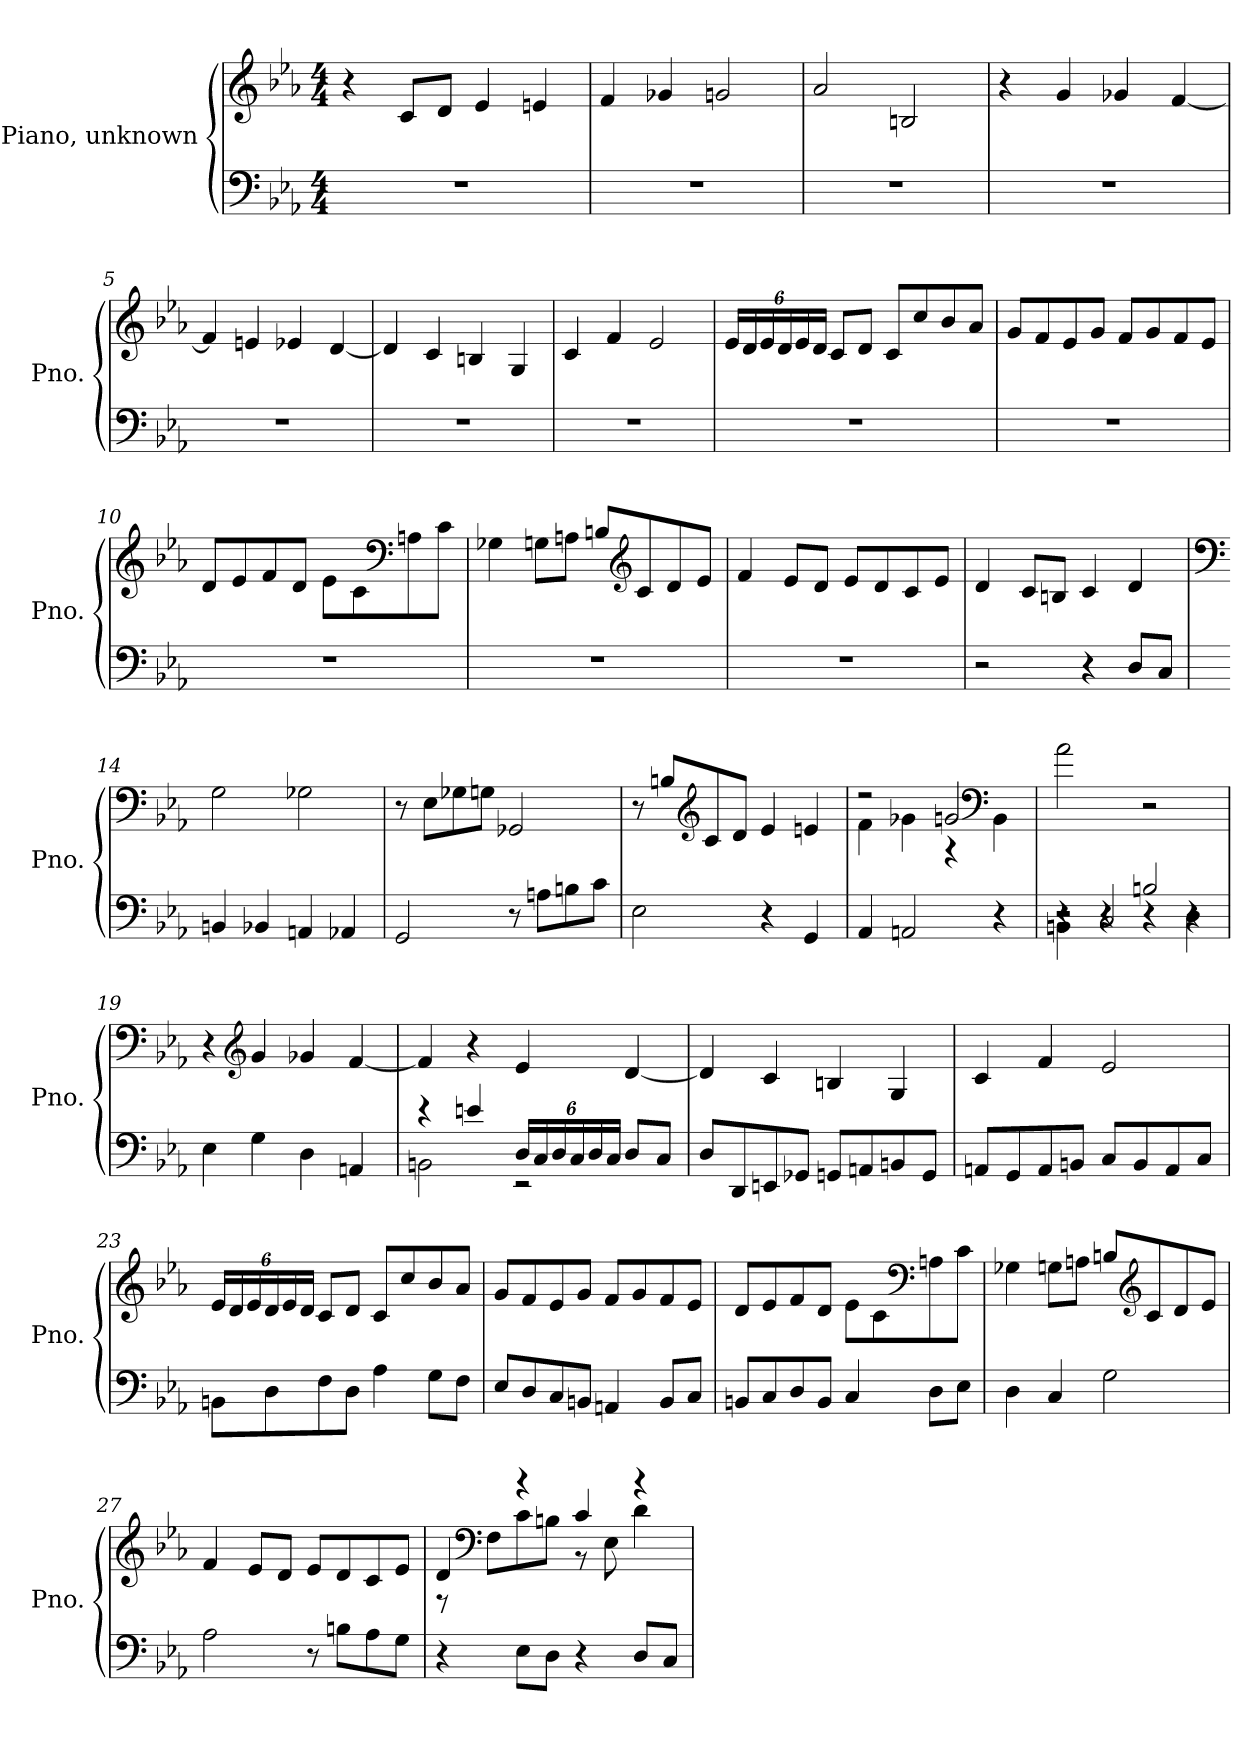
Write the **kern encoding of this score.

**kern	**kern
*part1	*part1
*staff2	*staff1
*I"Piano, unknown	*
*I'Pno.	*
*clefF4	*clefG2
*k[b-e-a-]	*k[b-e-a-]
*M4/4	*M4/4
*MM120	*MM120
=1	=1
1r	4r
.	8c/L
.	8d/J
.	4e-/
.	4en/
=2	=2
1r	4f/
.	4g-X/
.	2gn/
=3	=3
1r	2a-/
.	2Bn/
=4	=4
1r	4r
.	4g/
.	4g-X/
.	[4f/
=5	=5
1r	4f/]
.	4en/
.	4e-X/
.	[4d/
=6	=6
1r	4d/]
.	4c/
.	4Bn/
.	4G/
=7	=7
1r	4c/
.	4f/
.	2e-/
!!LO:LB:g=z
=8	=8
*	*Xbrackettup
1r	24e-/LL
.	24d/
.	24e-/
.	24d/
.	24e-/
.	24d/JJ
.	8c/L
.	8d/J
.	8c/L
.	8cc/
.	8b-/
.	8a-/J
=9	=9
1r	8g/L
.	8f/
.	8e-/
.	8g/J
.	8f/L
.	8g/
.	8f/
.	8e-/J
=10	=10
1r	8d/L
.	8e-/
.	8f/
.	8d/J
.	8e-\L
.	8c\
*	*clefF4
.	8An\
.	8c\J
=11	=11
1r	4G-X\
.	8Gn\L
.	8An\J
.	8Bn/L
*	*clefG2
.	8c/
.	8d/
.	8e-/J
!!LO:LB:g=z
=12	=12
1r	4f/
.	8e-/L
.	8d/J
.	8e-/L
.	8d/
.	8c/
.	8e-/J
=13	=13
2r	4d/
.	8c/L
.	8Bn/J
4r	4c/
8D/L	4d/
8C/J	.
=14	=14
*	*clefF4
4BBn/	2G\
4BB-X/	.
4AAn/	2G-X\
4AA-X/	.
=15	=15
2GG/	8r
.	8E-\L
.	8G-X\
.	8Gn\J
8r	2GG-X/
8An\L	.
8Bn\	.
8c\J	.
!!LO:LB:g=z
=16	=16
2E-\	8r
.	8Bn/L
*	*clefG2
.	8c/
.	8d/J
4r	4e-/
4GG/	4en/
=17	=17
*	*^
4AA-/	2r	4f\
2AAn/	.	4g-X\
.	2gn/	4r
*	*clefF4	*
4r	.	4BB-\
*	*v	*v
=18	=18
*^	*
*	*^	*
2r	4BBn\	4r	2a-\
.	4r	2C/	.
2Bn/	4r	.	2r
.	4D\	4r	.
*v	*v	*v	*
=19	=19
4E-\	4r
*	*clefG2
4G\	4g/
4D\	4g-X/
4AAn/	[4f/
=20	=20
*^	*
4r	2BBn\	4f/]
4en/	.	4r
*Xbrackettup	*	*
24D/LL	2r	4e-/
24C/	.	.
24D/	.	.
24C/	.	.
24D/	.	.
24C/JJ	.	.
8D/L	.	[4d/
8C/J	.	.
*v	*v	*
!!LO:LB:g=z
=21	=21
8D/L	4d/]
8DD/	.
8EEn/	4c/
8GG-X/J	.
8GGn/L	4Bn/
8AAn/	.
8BBn/	4G/
8GG/J	.
=22	=22
8AAn/L	4c/
8GG/	.
8AA/	4f/
8BBn/J	.
8C/L	2e-/
8BB/	.
8AA/	.
8C/J	.
=23	=23
8BBn\L	24e-/LL
.	24d/
.	24e-/
8D\	24d/
.	24e-/
.	24d/JJ
8F\	8c/L
8D\J	8d/J
4A-\	8c/L
.	8cc/
8G\L	8b-/
8F\J	8a-/J
=24	=24
8E-/L	8g/L
8D/	8f/
8C/	8e-/
8BBn/J	8g/J
4AAn/	8f/L
.	8g/
8BB/L	8f/
8C/J	8e-/J
!!LO:LB:g=z
=25	=25
8BBn/L	8d/L
8C/	8e-/
8D/	8f/
8BB/J	8d/J
4C/	8e-\L
.	8c\
*	*clefF4
8D\L	8An\
8E-\J	8c\J
=26	=26
4D\	4G-X\
4C/	8Gn\L
.	8An\J
2G\	8Bn/L
*	*clefG2
.	8c/
.	8d/
.	8e-/J
=27	=27
2A-\	4f/
.	8e-/L
.	8d/J
8r	8e-/L
8Bn\L	8d/
8A-\	8c/
8G\J	8e-/J
=28	=28
*	*^
4r	4d/	8r
*	*clefF4	*
.	.	8F\L
8E-\L	4r	8c\
8D\J	.	8Bn\J
4r	4c/	8r
.	.	8E-\
8D/L	4r	4d\
8C/J	.	.
*	*v	*v
=	=
*-	*-
